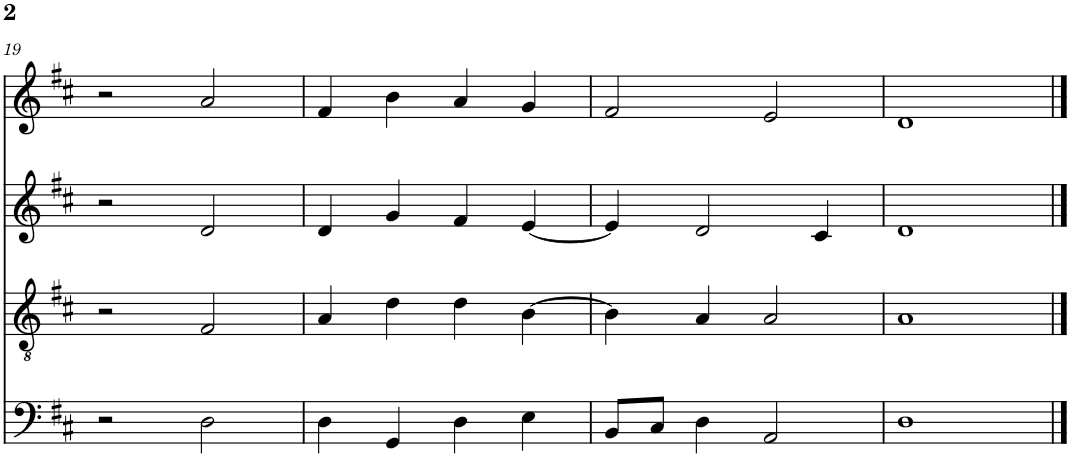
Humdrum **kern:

**kern	**kern	**kern	**kern
*part4	*part3	*part2	*part1
*staff4	*staff3	*staff2	*staff1
*I"Piano	*I"Piano	*I"Piano	*I"Piano
*I'Pno	*I'Pno	*I'Pno	*I'Pno
!!LO:PB:g=z
*clefF4	*clefGv2	*clefG2	*clefG2
*k[f#c#]	*k[f#c#]	*k[f#c#]	*k[f#c#]
*M4/4	*M4/4	*M4/4	*M4/4
=19	=19	=19	=19
2r	2r	2r	2r
2D\	2F#/	2d/	2a/
=20	=20	=20	=20
4D\	4A/	4d/	4f#/
4GG/	4d\	4g/	4b\
4D\	4d\	4f#/	4a/
4E\	[4B\	[4e/	4g/
=21	=21	=21	=21
8BB/L	4B\]	4e/]	2f#/
8C#/J	.	.	.
4D\	4A/	2d/	.
2AA/	2A/	.	2e/
.	.	4c#/	.
=22	=22	=22	=22
1D	1A	1d	1d
==	==	==	==
*-	*-	*-	*-
